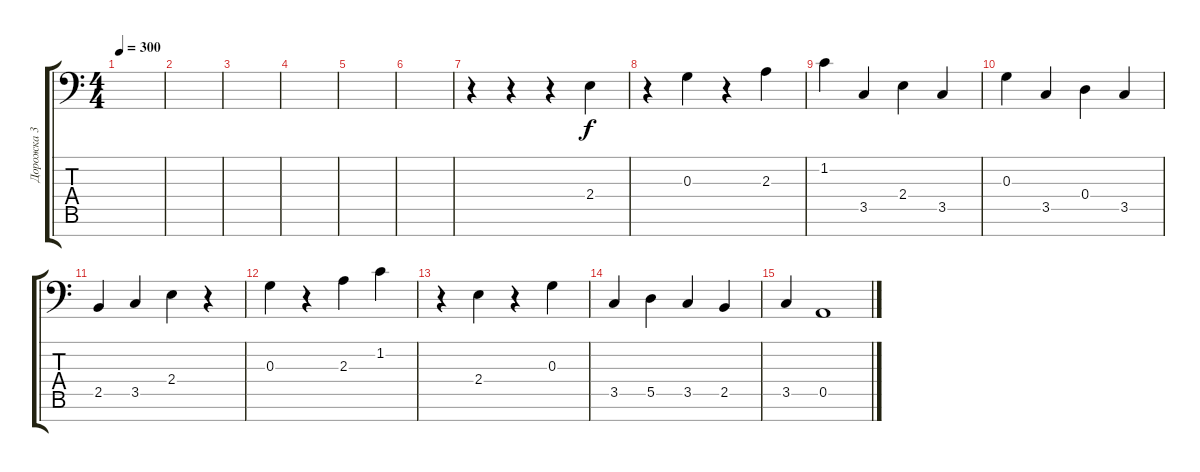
\track ("Дорожка 3" "Дорожка 3") {instrument tremolostrings}
\staff {score tabs}
\tuning (E4 B3 G3 D3 A2 E2 C-1) {hide}
\ts (4 4)
\tempo 300
\clef f4
\ks c
|
|
|
|
|
|
r.4 r.4 r.4 2.4.4 |
r.4 0.3.4 r.4 2.3.4 |
1.2.4 3.5.4 2.4.4 3.5.4 |
0.3.4 3.5.4 0.4.4 3.5.4 |
2.5.4 3.5.4 2.4.4 r.4 |
0.3.4 r.4 2.3.4 1.2.4 |
r.4 2.4.4 r.4 0.3.4 |
3.5.4 5.5.4 3.5.4 2.5.4 |
3.5.4 0.5.1
